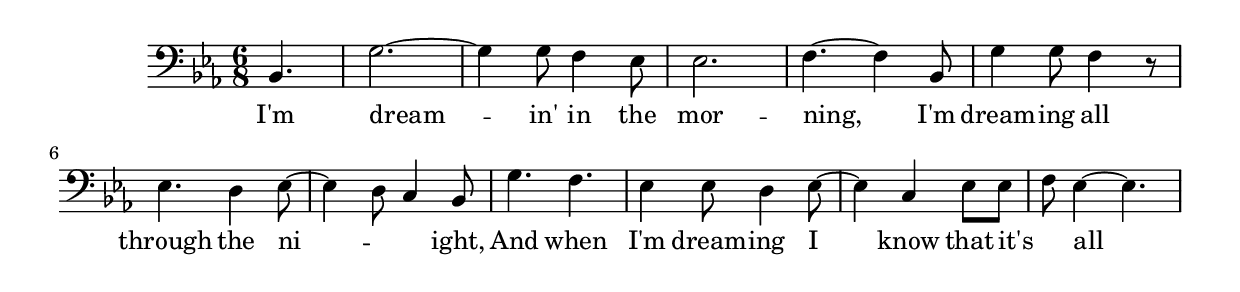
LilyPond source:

\version "2.18.2"
<<
\relative c' {
	\key ees \major
	\time 6/8
	\clef bass
	\partial 4. bes,4. | 
	g'2. ~ g4 g8 f4 ees8 |
	ees2. | f4.~ f4 
	bes,8 | g'4 g8 f4 r8 | ees4. d4 ees8~ | ees4~ d8~ c4 
	bes8 | g'4. f4. | ees4 ees8 d4 ees8~ | ees4 c4 ees8 ees8~ | f8 ees4~ ees4.
}
\addlyrics {
	I'm 
	dream -- in' in the 
	mor -- ning, 
	I'm dream -- ing all through the ni -- ight, 
	And when I'm dream -- ing I know that it's all right.
}
>>